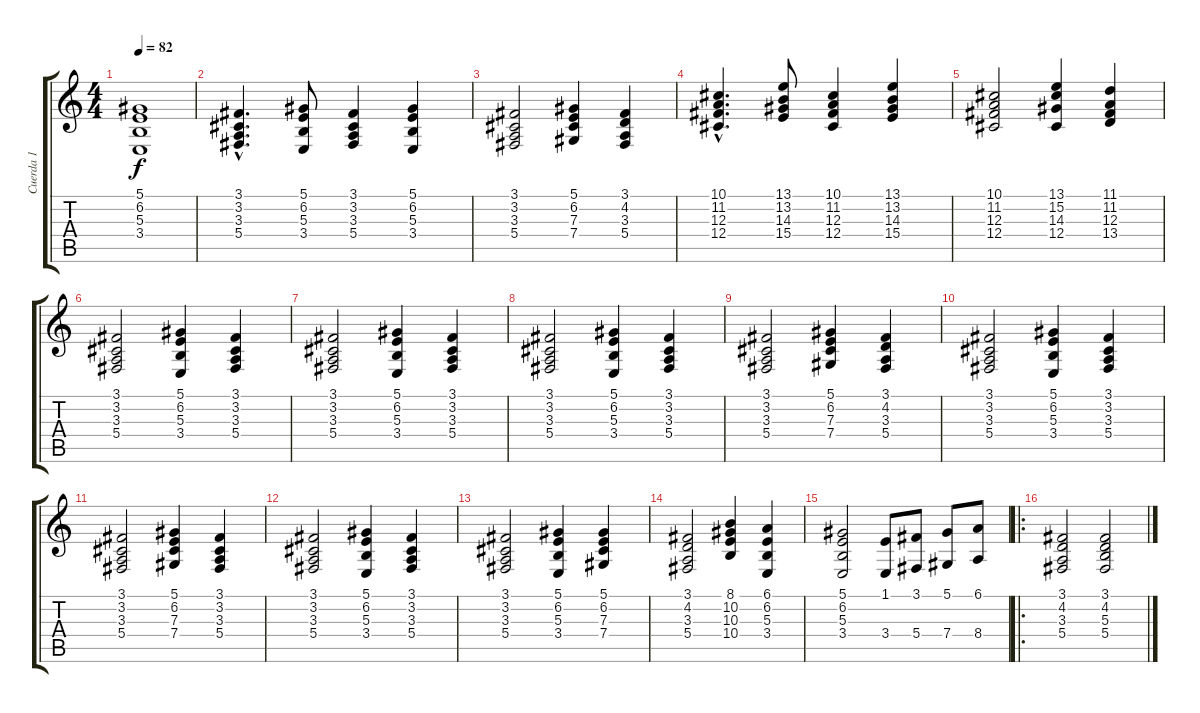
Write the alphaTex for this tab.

\track ("Cuerda 1" "Cuerda 1") {instrument stringensemble2}
\staff {score tabs}
\tuning (Eb4 Bb3 Gb3 Db3 Ab2 Eb2) {hide}
\ts (4 4)
\tempo 82
\clef g2
\ks c
(5.1 6.2 5.3 3.4).1{dy f} |
(3.1{hac} 3.2{hac} 3.3{hac} 5.4{hac}).4{d} (5.1 6.2 5.3 3.4).8 (3.1 3.2 3.3 5.4).4 (5.1 6.2 5.3 3.4).4 |
(3.1 3.2 3.3 5.4).2 (5.1 6.2 7.3 7.4).4 (3.1 4.2 3.3 5.4).4 |
(10.1{hac} 11.2{hac} 12.3{hac} 12.4{hac}).4{d} (13.1 13.2 14.3 15.4).8 (10.1 11.2 12.3 12.4).4 (13.1 13.2 14.3 15.4).4 |
(10.1 11.2 12.3 12.4).2 (13.1 15.2 14.3 12.4).4 (11.1 11.2 12.3 13.4).4 |
(3.1 3.2 3.3 5.4).2 (5.1 6.2 5.3 3.4).4 (3.1 3.2 3.3 5.4).4 |
(3.1 3.2 3.3 5.4).2 (5.1 6.2 5.3 3.4).4 (3.1 3.2 3.3 5.4).4 |
(3.1 3.2 3.3 5.4).2 (5.1 6.2 5.3 3.4).4 (3.1 3.2 3.3 5.4).4 |
(3.1 3.2 3.3 5.4).2 (5.1 6.2 7.3 7.4).4 (3.1 4.2 3.3 5.4).4 |
(3.1 3.2 3.3 5.4).2 (5.1 6.2 5.3 3.4).4 (3.1 3.2 3.3 5.4).4 |
(3.1 3.2 3.3 5.4).2 (5.1 6.2 7.3 7.4).4 (3.1 3.2 3.3 5.4).4 |
(3.1 3.2 3.3 5.4).2 (5.1 6.2 5.3 3.4).4 (3.1 3.2 3.3 5.4).4 |
(3.1 3.2 3.3 5.4).2 (5.1 6.2 5.3 3.4).4 (5.1 6.2 7.3 7.4).4 |
(3.1 4.2 3.3 5.4).2 (8.1 10.2 10.3 10.4).4 (6.1 6.2 5.3 3.4).4 |
(5.1 6.2 5.3 3.4).2 (1.1 3.4).8 (3.1 5.4).8 (5.1 7.4).8 (6.1 8.4).8 |
\ro
(3.1 4.2 3.3 5.4).2 (3.1 4.2 5.3 5.4).2
